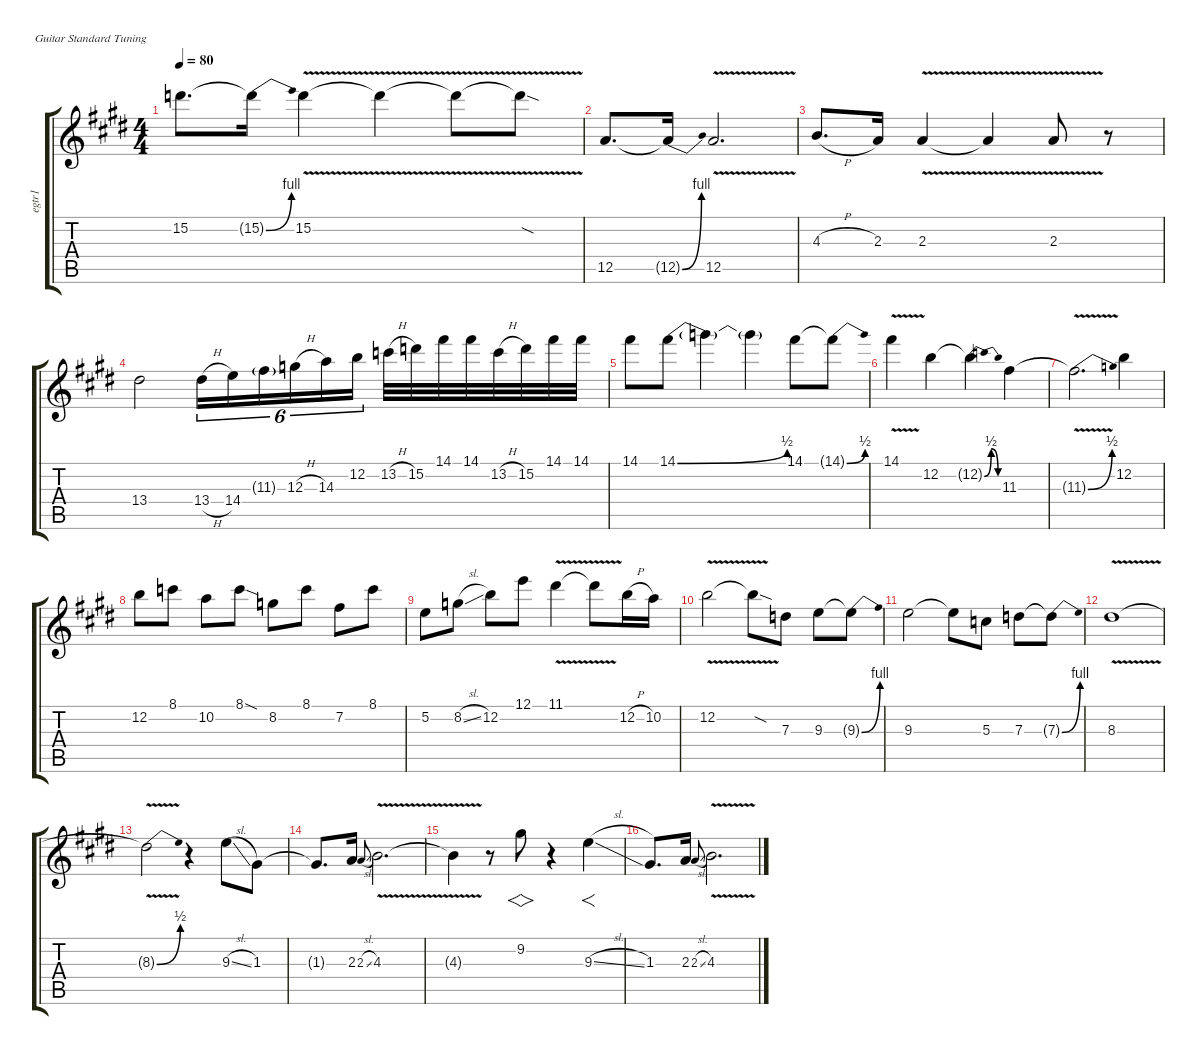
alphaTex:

\defaultSystemsLayout 4
\hideDynamics
\bracketExtendMode groupsimilarinstruments
\otherSystemsTrackNameOrientation horizontal
\chordDiagramsInScore
\track ("E.Guitar I" "egtr1") {instrument electricpiano1}
\staff {score tabs}
\tuning (E4 B3 G3 D3 A2 E2)
\displaytranspose 12
\ts (4 4)
\tempo 80
\clef g2
\scale
0.898937
\ks e
15.2{acc forcenatural}.8{d dy mf} 15.2{be (bend 0 0 58.8 4) t acc forcenatural}.16 15.2{v acc forcenatural}.4 15.2{v t acc forcenatural}.4 15.2{v t acc forcenatural}.8 15.2{v sod t acc forcenatural}.8 |
\scale
0.563172 12.5{acc forcenatural}.8{d} 12.5{be (bend 0 0 59.4 4) t acc forcenatural}.16 12.5{v acc forcenatural}.2{d} |
4.3{h acc forcenatural}.8{d} 2.3{acc forcenatural}.16 2.3{v acc forcenatural}.4 2.3{v t acc forcenatural}.4 2.3{v acc forcenatural}.8 r.8 |
13.4{acc #}.2 13.4{h acc #}.16{tu (6 4)} 14.4{acc forcenatural}.16{tu (6 4)} 11.3{g acc #}.16{tu (6 4)} 12.3{h acc forcenatural}.16{tu (6 4)} 14.3{acc forcenatural}.16{tu (6 4)} 12.2{acc forcenatural}.16{tu (6 4)} 13.2{h acc forcenatural}.32 15.2{acc forcenatural}.32 14.1{acc #}.32 14.1{acc #}.32 13.2{h acc forcenatural}.32 15.2{acc forcenatural}.32 14.1{acc #}.32 14.1{acc #}.32 |
14.1{acc #}.8 14.1{be (bend 0 0 59.4 2) acc #}.8 14.1{t}.4 14.1{t}.4 14.1{acc #}.8 14.1{be (bend 0 0 59.4 2) t acc #}.8 |
14.1{v acc #}.4 12.2{acc forcenatural}.4 12.2{be (bendrelease 0 0 21.599999999999998 2 22.8 2 59.4 0) t acc forcenatural}.4 11.3{acc #}.4 |
\scale
1.01884 11.3{be (bend 0 0 59.4 2) v t acc #}.2{d} 12.2{acc forcenatural}.4 |
\scale
0.975869 12.2{acc forcenatural}.8 8.1{acc forcenatural}.8 10.2{acc forcenatural}.8 8.1{sod acc forcenatural}.8 8.2{acc forcenatural}.8 8.1{acc forcenatural}.8 7.2{acc #}.8 8.1{acc forcenatural}.8 |
\scale
1.08165 5.2{acc forcenatural}.8 8.2{sl acc forcenatural}.8 12.2{acc forcenatural}.8 12.1{acc forcenatural}.8 11.1{v acc #}.4 11.1{v t acc #}.8 12.2{h acc forcenatural}.16 10.2{acc forcenatural}.16 |
\scale
0.92364 12.2{v acc forcenatural}.2 12.2{v sod t acc forcenatural}.8 7.3{acc forcenatural}.8 9.3{acc forcenatural}.8 9.3{be (bend 0 0 59.4 4) t acc forcenatural}.8 |
\scale
1.24742 9.3{acc forcenatural}.2 9.3{t acc forcenatural}.8 5.3{acc forcenatural}.8 7.3{acc forcenatural}.8 7.3{be (bend 0 0 59.4 4) t acc forcenatural}.8 |
\scale
0.818526 8.3{v acc #}.1 |
\scale
0.899089 8.3{be (bend 0 0 59.4 2) v t acc #}.2 r.4 9.3{sl acc forcenatural}.8 1.3{acc #}.8 |
\scale
1.03497 1.3{t acc #}.8{d} 2.3{acc forcenatural}.16 2.3{sl acc forcenatural}.8{gr onbeat} 4.3{v acc forcenatural}.2{d} |
4.3{v t acc forcenatural}.4 r.8 9.2{acc #}.8{vs} r.4 9.3{sl acc forcenatural}.4{f} |
1.3{acc #}.8{d} 2.3{acc forcenatural}.16 2.3{sl acc forcenatural}.8{gr onbeat} 4.3{v acc forcenatural}.2{d}
